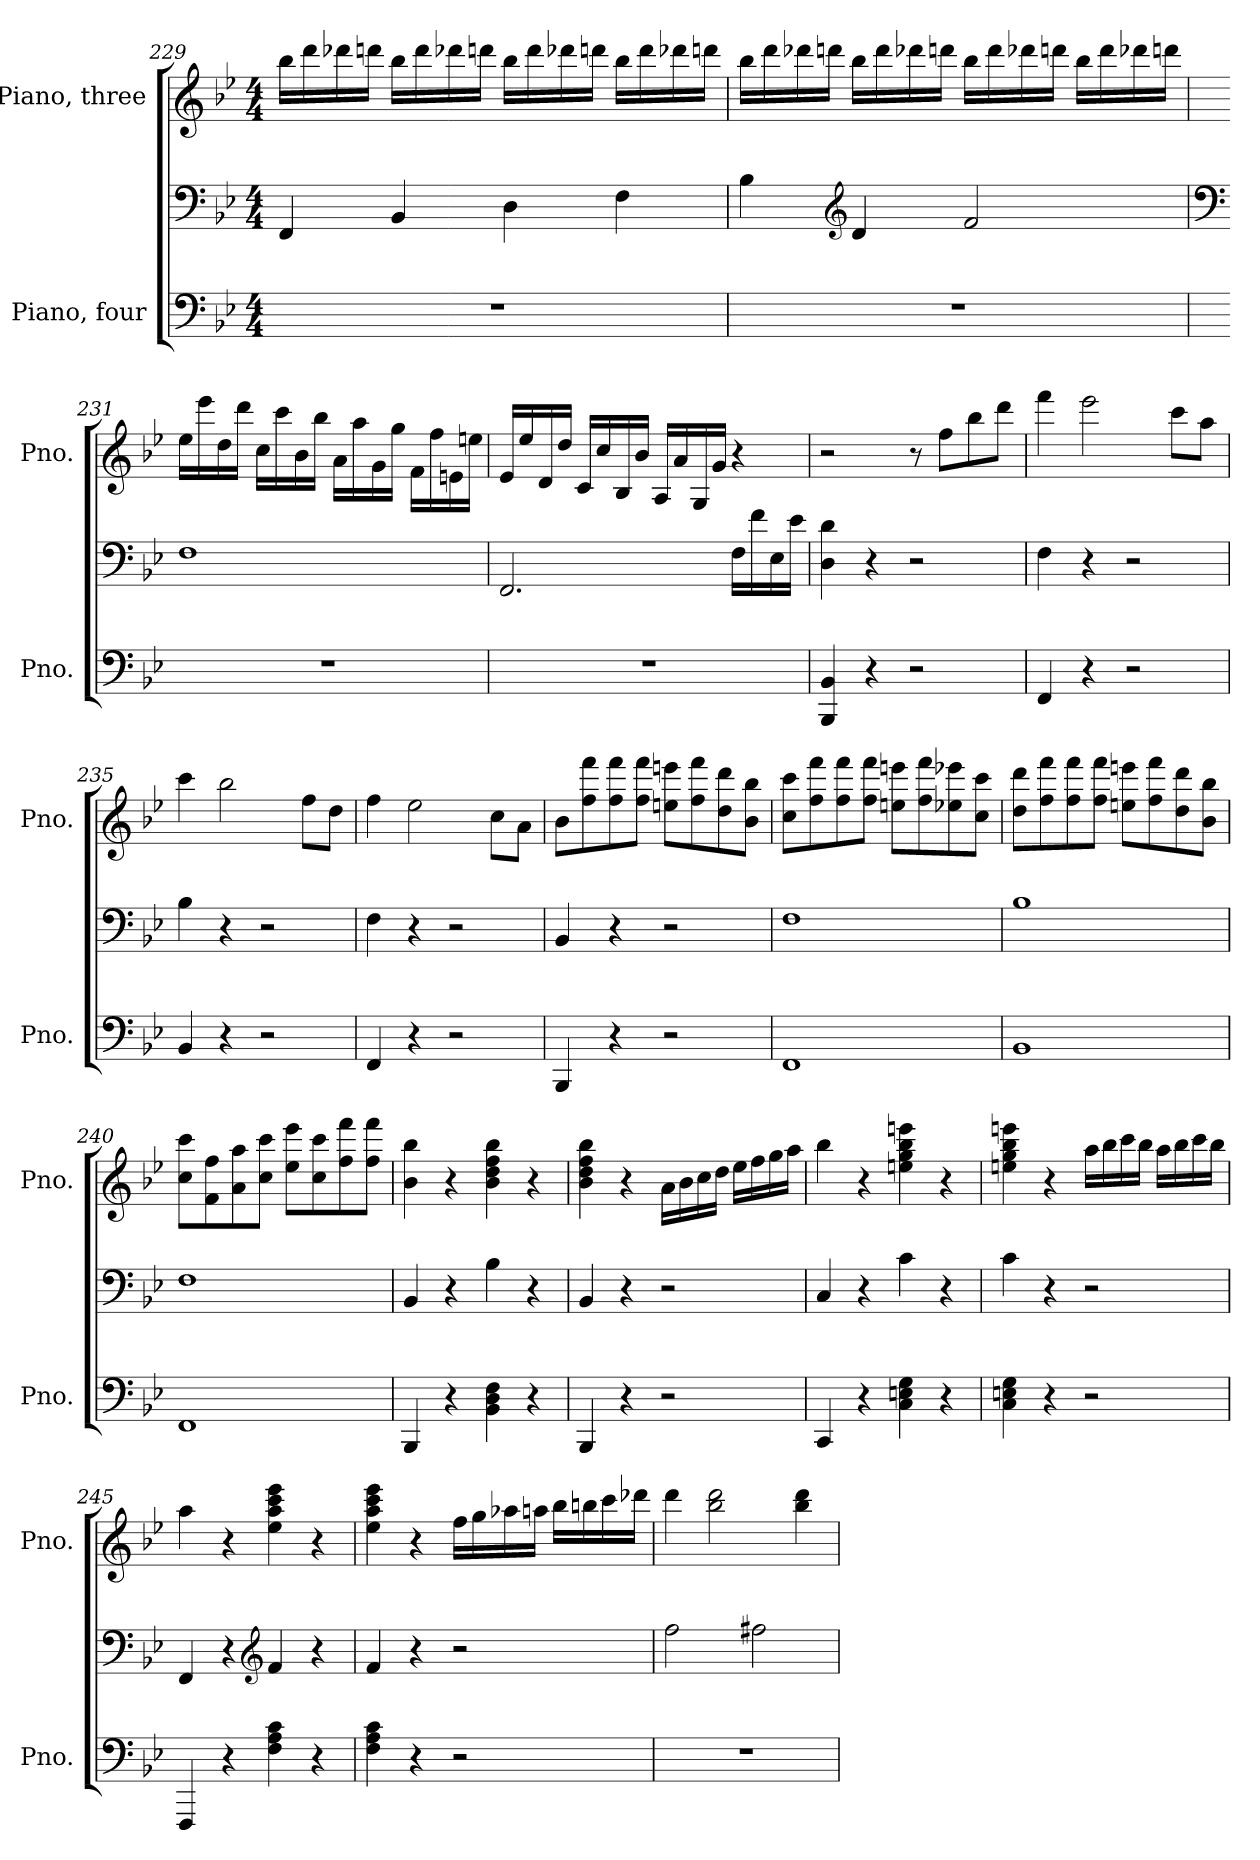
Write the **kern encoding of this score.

**kern	**kern	**kern
*part2	*part2	*part1
*staff3	*staff2	*staff1
*I"Piano, four	*	*I"Piano, three
*I'Pno.	*	*I'Pno.
!!LO:LB:g=z
*clefF4	*clefF4	*clefG2
*k[b-e-]	*k[b-e-]	*k[b-e-]
*M4/4	*M4/4	*M4/4
=229	=229	=229
1r	4FF/	16bb-\LL
.	.	16ddd\
.	.	16ddd-X\
.	.	16dddn\JJ
.	4BB-/	16bb-\LL
.	.	16ddd\
.	.	16ddd-X\
.	.	16dddn\JJ
.	4D\	16bb-\LL
.	.	16ddd\
.	.	16ddd-X\
.	.	16dddn\JJ
.	4F\	16bb-\LL
.	.	16ddd\
.	.	16ddd-X\
.	.	16dddn\JJ
!!LO:LB:g=z
=230	=230	=230
1r	4B-\	16bb-\LL
.	.	16ddd\
.	.	16ddd-X\
.	.	16dddn\JJ
*	*clefG2	*
.	4d/	16bb-\LL
.	.	16ddd\
.	.	16ddd-X\
.	.	16dddn\JJ
.	2f/	16bb-\LL
.	.	16ddd\
.	.	16ddd-X\
.	.	16dddn\JJ
.	.	16bb-\LL
.	.	16ddd\
.	.	16ddd-X\
.	.	16dddn\JJ
!!LO:LB:g=z
=231	=231	=231
*	*clefF4	*
1r	1F	16ee-\LL
.	.	16eee-\
.	.	16dd\
.	.	16ddd\JJ
.	.	16cc\LL
.	.	16ccc\
.	.	16b-\
.	.	16bb-\JJ
.	.	16a\LL
.	.	16aa\
.	.	16g\
.	.	16gg\JJ
.	.	16f\LL
.	.	16ff\
.	.	16en\
.	.	16een\JJ
=232	=232	=232
1r	2.FF/	16e-/LL
.	.	16ee-/
.	.	16d/
.	.	16dd/JJ
.	.	16c/LL
.	.	16cc/
.	.	16B-/
.	.	16b-/JJ
.	.	16A/LL
.	.	16a/
.	.	16G/
.	.	16g/JJ
.	16F\LL	4r
.	16f\	.
.	16E-\	.
.	16e-\JJ	.
=233	=233	=233
4BBB-/ 4BB-/	4D\ 4d\	2r
4r	4r	.
2r	2r	8r
.	.	8ff\L
.	.	8bb-\
.	.	8ddd\J
!!LO:PB:g=z
=234	=234	=234
4FF/	4F\	4fff\
4r	4r	2eee-\
2r	2r	.
.	.	8ccc\L
.	.	8aa\J
=235	=235	=235
4BB-/	4B-\	4ccc\
4r	4r	2bb-\
2r	2r	.
.	.	8ff\L
.	.	8dd\J
=236	=236	=236
4FF/	4F\	4ff\
4r	4r	2ee-\
2r	2r	.
.	.	8cc\L
.	.	8a\J
=237	=237	=237
4BBB-/	4BB-/	8b-\L
.	.	8ff\ 8fff\
4r	4r	8ff\ 8fff\
.	.	8ff\ 8fff\J
2r	2r	8een\ 8eeen\L
.	.	8ff\ 8fff\
.	.	8dd\ 8ddd\
.	.	8b-\ 8bb-\J
=238	=238	=238
1FF	1F	8cc\ 8ccc\L
.	.	8ff\ 8fff\
.	.	8ff\ 8fff\
.	.	8ff\ 8fff\J
.	.	8een\ 8eeen\L
.	.	8ff\ 8fff\
.	.	8ee-X\ 8eee-X\
.	.	8cc\ 8ccc\J
!!LO:LB:g=z
=239	=239	=239
1BB-	1B-	8dd\ 8ddd\L
.	.	8ff\ 8fff\
.	.	8ff\ 8fff\
.	.	8ff\ 8fff\J
.	.	8een\ 8eeen\L
.	.	8ff\ 8fff\
.	.	8dd\ 8ddd\
.	.	8b-\ 8bb-\J
=240	=240	=240
1FF	1F	8cc\ 8ccc\L
.	.	8f\ 8ff\
.	.	8a\ 8aa\
.	.	8cc\ 8ccc\J
.	.	8ee-\ 8eee-\L
.	.	8cc\ 8ccc\
.	.	8ff\ 8fff\
.	.	8ff\ 8fff\J
=241	=241	=241
4BBB-/	4BB-/	4b-\ 4bb-\
4r	4r	4r
4BB-\ 4D\ 4F\	4B-\	4b-\ 4dd\ 4ff\ 4bb-\
4r	4r	4r
=242	=242	=242
4BBB-/	4BB-/	4b-\ 4dd\ 4ff\ 4bb-\
4r	4r	4r
2r	2r	16a\LL
.	.	16b-\
.	.	16cc\
.	.	16dd\JJ
.	.	16ee-\LL
.	.	16ff\
.	.	16gg\
.	.	16aa\JJ
!!LO:LB:g=z
=243	=243	=243
4CC/	4C/	4bb-\
4r	4r	4r
4C\ 4En\ 4G\	4c\	4een\ 4gg\ 4bb-\ 4eeen\
4r	4r	4r
=244	=244	=244
4C\ 4En\ 4G\	4c\	4een\ 4gg\ 4bb-\ 4eeen\
4r	4r	4r
2r	2r	16aa\LL
.	.	16bb-\
.	.	16ccc\
.	.	16bb-\JJ
.	.	16aa\LL
.	.	16bb-\
.	.	16ccc\
.	.	16bb-\JJ
=245	=245	=245
4FFF/	4FF/	4aa\
4r	4r	4r
*	*clefG2	*
4F\ 4A\ 4c\	4f/	4ee-\ 4aa\ 4ccc\ 4eee-\
4r	4r	4r
=246	=246	=246
4F\ 4A\ 4c\	4f/	4ee-\ 4aa\ 4ccc\ 4eee-\
4r	4r	4r
2r	2r	16ff\LL
.	.	16gg\
.	.	16aa-X\
.	.	16aan\JJ
.	.	16bb-\LL
.	.	16bbn\
.	.	16ccc\
.	.	16ddd-X\JJ
!!LO:LB:g=z
=247	=247	=247
1r	2ff\	4ddd\
.	.	2bb-\ 2ddd\
.	2ff#X\	.
.	.	4bb-\ 4ddd\
=	=	=
*-	*-	*-
